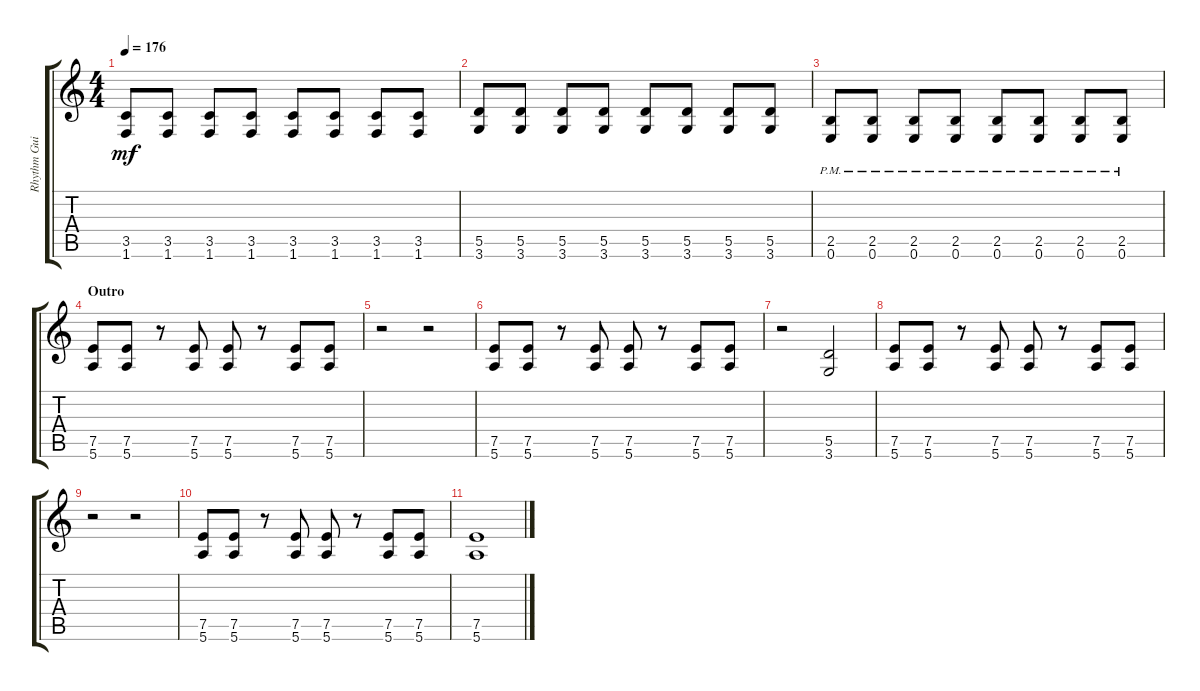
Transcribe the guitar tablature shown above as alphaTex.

\track ("Rhythm Guitar" "Rhythm Gui") {instrument overdrivenguitar}
\staff {score tabs}
\tuning (E4 B3 G3 D3 A2 E2) {hide}
\ts (4 4)
\tempo 176
\clef g2
\ks c
(3.5 1.6).8{dy mf} (3.5 1.6).8 (3.5 1.6).8 (3.5 1.6).8 (3.5 1.6).8 (3.5 1.6).8 (3.5 1.6).8 (3.5 1.6).8 |
(5.5 3.6).8 (5.5 3.6).8 (5.5 3.6).8 (5.5 3.6).8 (5.5 3.6).8 (5.5 3.6).8 (5.5 3.6).8 (5.5 3.6).8 |
(2.5{pm} 0.6{pm}).8 (2.5{pm} 0.6{pm}).8 (2.5{pm} 0.6{pm}).8 (2.5{pm} 0.6{pm}).8 (2.5{pm} 0.6{pm}).8 (2.5{pm} 0.6{pm}).8 (2.5{pm} 0.6{pm}).8 (2.5{pm} 0.6{pm}).8 |
\section ("" "Outro")
(7.5 5.6).8 (7.5 5.6).8 r.8 (7.5 5.6).8 (7.5 5.6).8 r.8 (7.5 5.6).8 (7.5 5.6).8 |
r.2 r.2 |
(7.5 5.6).8 (7.5 5.6).8 r.8 (7.5 5.6).8 (7.5 5.6).8 r.8 (7.5 5.6).8 (7.5 5.6).8 |
r.2 (5.5 3.6).2 |
(7.5 5.6).8 (7.5 5.6).8 r.8 (7.5 5.6).8 (7.5 5.6).8 r.8 (7.5 5.6).8 (7.5 5.6).8 |
r.2 r.2 |
(7.5 5.6).8 (7.5 5.6).8 r.8 (7.5 5.6).8 (7.5 5.6).8 r.8 (7.5 5.6).8 (7.5 5.6).8 |
(7.5 5.6).1
